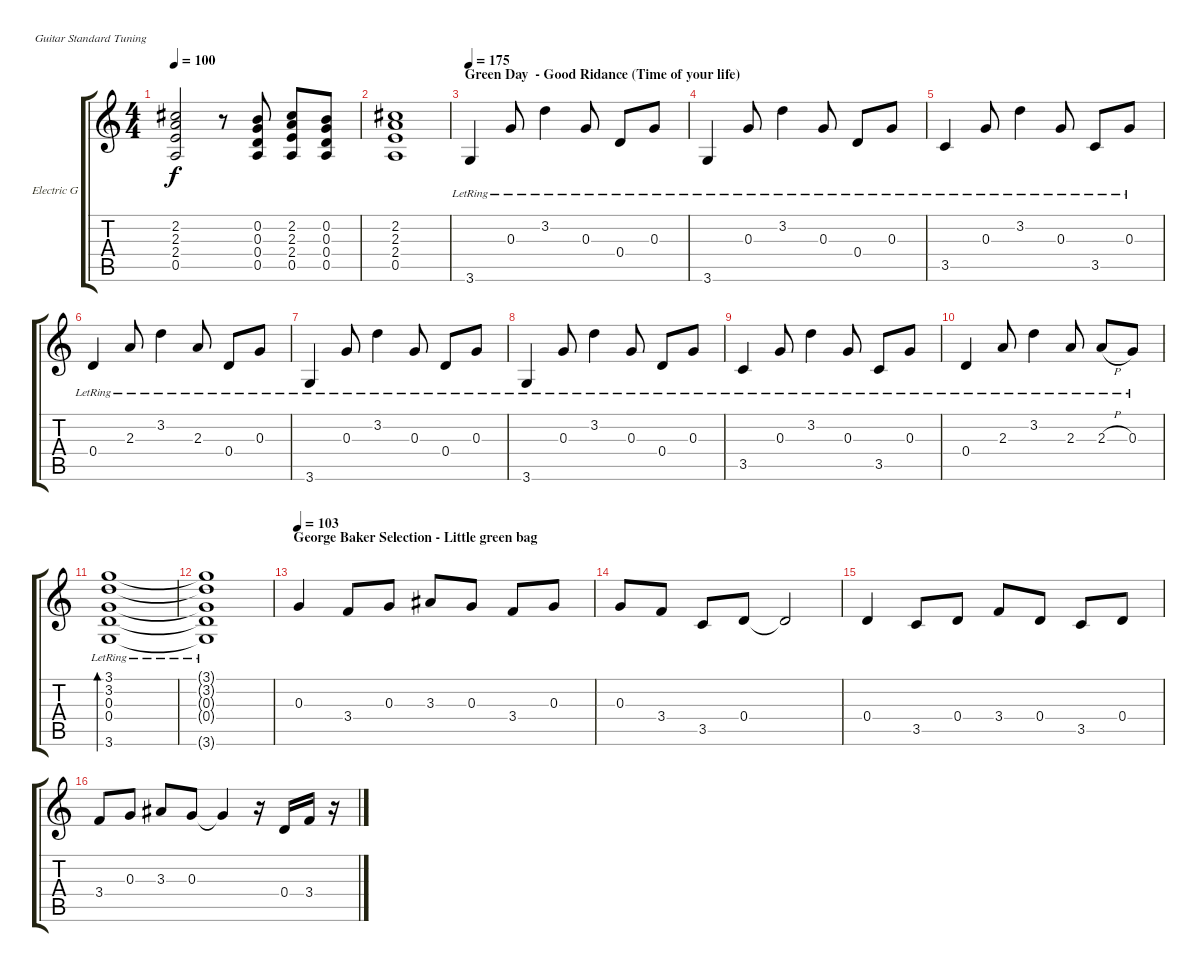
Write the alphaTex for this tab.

\defaultSystemsLayout 4
\bracketExtendMode groupsimilarinstruments
\firstSystemTrackNameOrientation horizontal
\otherSystemsTrackNameOrientation horizontal
\track ("Electric Guitar" "Electric G") {instrument electricguitarclean}
\staff {score tabs}
\tuning (E4 B3 G3 D3 A2 E2)
\ts (4 4)
\tempo 100
\clef g2
\ks c
(2.2{t} 2.3{t} 2.4{t} 0.5{t}).2{dy f} r.8 (0.2 0.3 0.4 0.5).8 (2.2 2.3 2.4 0.5).8 (0.2 0.3 0.4 0.5).8 |
(2.2 2.3 2.4 0.5).1 |
\section ("" "Green Day  - Good Ridance (Time of your life)")
\tempo 175
3.6{lr}.4 0.3{lr}.8 3.2{lr}.4 0.3{lr}.8 0.4{lr}.8 0.3{lr}.8 |
3.6{lr}.4 0.3{lr}.8 3.2{lr}.4 0.3{lr}.8 0.4{lr}.8 0.3{lr}.8 |
3.5{lr}.4 0.3{lr}.8 3.2{lr}.4 0.3{lr}.8 3.5{lr}.8 0.3{lr}.8 |
0.4{lr}.4 2.3{lr}.8 3.2{lr}.4 2.3{lr}.8 0.4{lr}.8 0.3{lr}.8 |
3.6{lr}.4 0.3{lr}.8 3.2{lr}.4 0.3{lr}.8 0.4{lr}.8 0.3{lr}.8 |
3.6{lr}.4 0.3{lr}.8 3.2{lr}.4 0.3{lr}.8 0.4{lr}.8 0.3{lr}.8 |
3.5{lr}.4 0.3{lr}.8 3.2{lr}.4 0.3{lr}.8 3.5{lr}.8 0.3{lr}.8 |
0.4{lr}.4 2.3{lr}.8 3.2{lr}.4 2.3{lr}.8 2.3{h lr}.8 0.3{lr}.8 |
(3.1{lr} 3.2{lr} 0.3{lr} 0.4{lr} 3.6{lr}).1{bd 240} |
(3.1{lr t} 3.2{lr t} 0.3{lr t} 0.4{lr t} 3.6{lr t}).1 |
\section ("" "George Baker Selection - Little green bag")
\tempo 103
0.3.4 3.4.8 0.3.8 3.3.8 0.3.8 3.4.8 0.3.8 |
0.3.8 3.4.8 3.5.8 0.4.8 0.4{t}.2 |
0.4.4 3.5.8 0.4.8 3.4.8 0.4.8 3.5.8 0.4.8 |
3.4.8 0.3.8 3.3.8 0.3.8 0.3{t}.4 r.16 0.4.16 3.4.16 r.16
